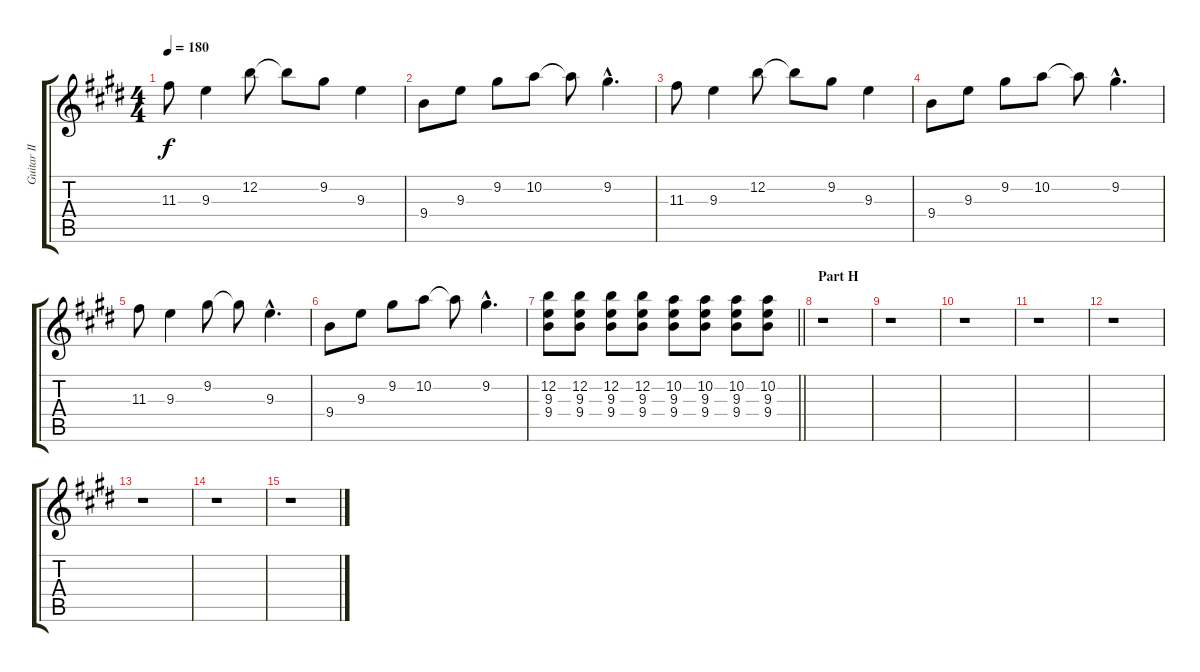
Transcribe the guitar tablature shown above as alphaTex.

\track ("Guitar II (Daita)" "Guitar II ") {instrument distortionguitar}
\staff {score tabs}
\tuning (E4 B3 G3 D3 A2 E2) {hide}
\ts (4 4)
\tempo 180
\clef g2
\ks e
11.3.8{dy f} 9.3.4 12.2.8 12.2{t}.8 9.2.8 9.3.4 |
9.4.8 9.3.8 9.2.8 10.2.8 10.2{t}.8 9.2{hac}.4{d} |
11.3.8 9.3.4 12.2.8 12.2{t}.8 9.2.8 9.3.4 |
9.4.8 9.3.8 9.2.8 10.2.8 10.2{t}.8 9.2{hac}.4{d} |
11.3.8 9.3.4 9.2.8 9.2{t}.8 9.3{hac}.4{d} |
9.4.8 9.3.8 9.2.8 10.2.8 10.2{t}.8 9.2{hac}.4{d} |
\barLineRight lightlight
(12.2 9.3 9.4).8 (12.2 9.3 9.4).8 (12.2 9.3 9.4).8 (12.2 9.3 9.4).8 (10.2 9.3 9.4).8 (10.2 9.3 9.4).8 (10.2 9.3 9.4).8 (10.2 9.3 9.4).8 |
\section ("" "Part H")
r.1 |
r.1 |
r.1 |
r.1 |
r.1 |
r.1 |
r.1 |
r.1
